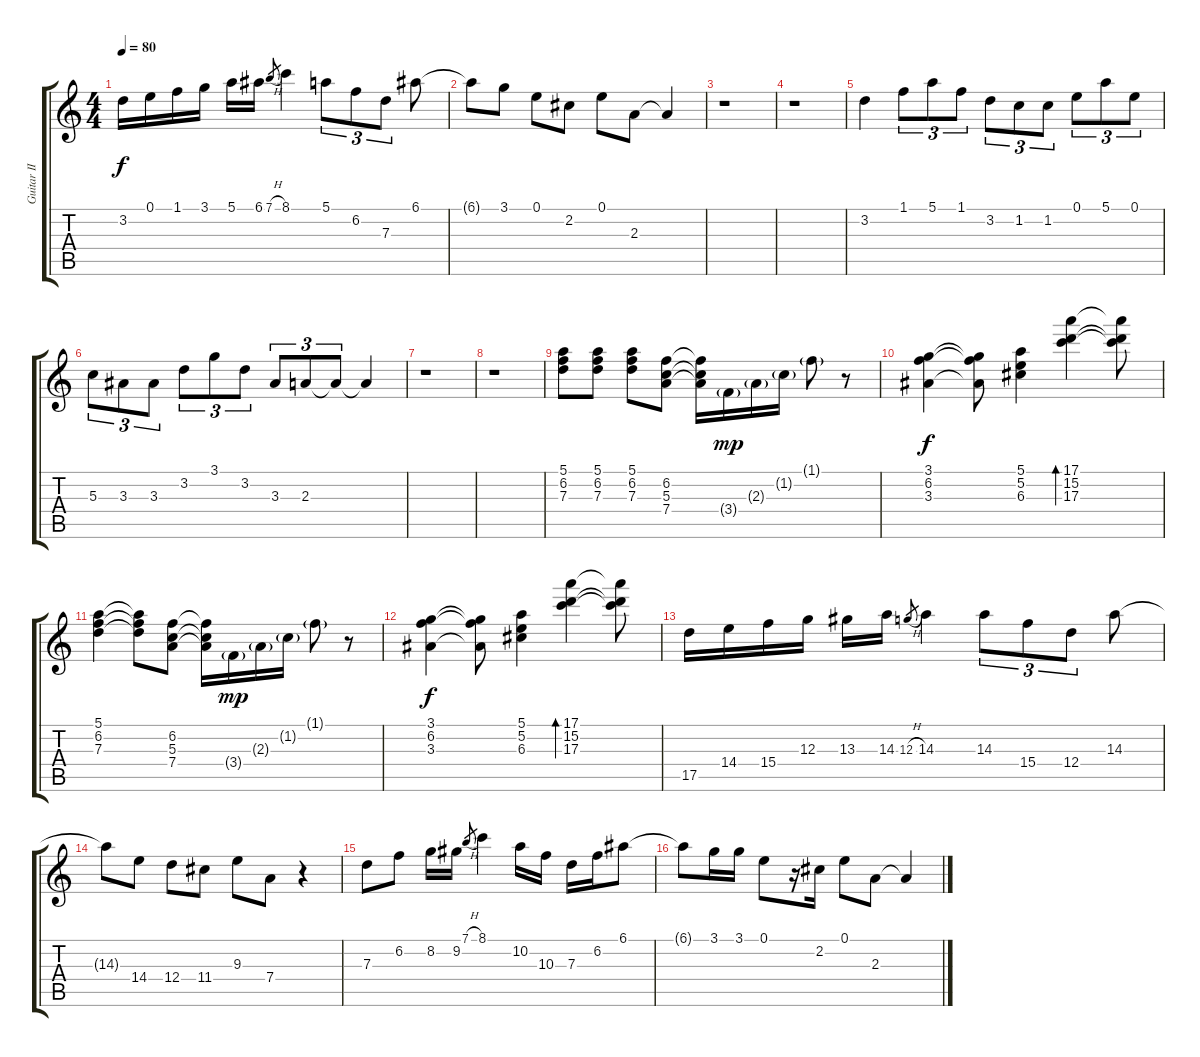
\track ("Guitar II" "Guitar II") {instrument acousticguitarsteel}
\staff {score tabs}
\tuning (E4 B3 G3 D3 A2 E2) {hide}
\ts (4 4)
\tempo 80
\clef g2
\ks aminor
3.2.16{dy f} 0.1.16 1.1.16 3.1.16 5.1.16 6.1.16 7.1{h}.8{gr} 8.1.4 5.1.8{tu (3 2)} 6.2.8{tu (3 2)} 7.3.8{tu (3 2)} 6.1.8 |
6.1{t}.8 3.1.8 0.1.8 2.2.8 0.1.8 2.3.8 2.3{t}.4 |
r.1 |
r.1 |
3.2.4 1.1.8{tu (3 2)} 5.1.8{tu (3 2)} 1.1.8{tu (3 2)} 3.2.8{tu (3 2)} 1.2.8{tu (3 2)} 1.2.8{tu (3 2)} 0.1.8{tu (3 2)} 5.1.8{tu (3 2)} 0.1.8{tu (3 2)} |
5.3.8{tu (3 2)} 3.3.8{tu (3 2)} 3.3.8{tu (3 2)} 3.2.8{tu (3 2)} 3.1.8{tu (3 2)} 3.2.8{tu (3 2)} 3.3.8{tu (3 2)} 2.3.8{tu (3 2)} 2.3{t}.8{tu (3 2)} 2.3{t}.4 |
r.1 |
r.1 |
(5.1 6.2 7.3).8 (5.1 6.2 7.3).8 (5.1 6.2 7.3).8 (6.2 5.3 7.4).8 (6.2{t} 5.3{t} 7.4{t}).16 3.4{g}.16{dy mp} 2.3{g}.16 1.2{g}.16 1.1{g}.8 r.8 |
(3.1 6.2 3.3).4{dy f} (3.1{t} 6.2{t} 3.3{t}).8 (5.1 5.2 6.3).4 (17.1 15.2 17.3).4{bd 240} (17.1{t} 15.2{t} 17.3{t}).8 |
(5.1 6.2 7.3).4 (5.1{t} 6.2{t} 7.3{t}).8 (6.2 5.3 7.4).8 (6.2{t} 5.3{t} 7.4{t}).16 3.4{g}.16{dy mp} 2.3{g}.16 1.2{g}.16 1.1{g}.8 r.8 |
(3.1 6.2 3.3).4{dy f} (3.1{t} 6.2{t} 3.3{t}).8 (5.1 5.2 6.3).4 (17.1 15.2 17.3).4{bd 240} (17.1{t} 15.2{t} 17.3{t}).8 |
17.5.16 14.4.16 15.4.16 12.3.16 13.3.16 14.3.16 12.3{h}.8{gr} 14.3.4 14.3.8{tu (3 2)} 15.4.8{tu (3 2)} 12.4.8{tu (3 2)} 14.3.8 |
14.3{t}.8 14.4.8 12.4.8 11.4.8 9.3.8 7.4.8 r.4 |
7.3.8 6.2.8 8.2.16 9.2.16 7.1{h}.8{gr} 8.1.4 10.2.16 10.3.16 7.3.16 6.2.16 6.1.8 |
6.1{t}.8 3.1.16 3.1.16 0.1.8 r.16 2.2.16 0.1.8 2.3.8 2.3{t}.4
